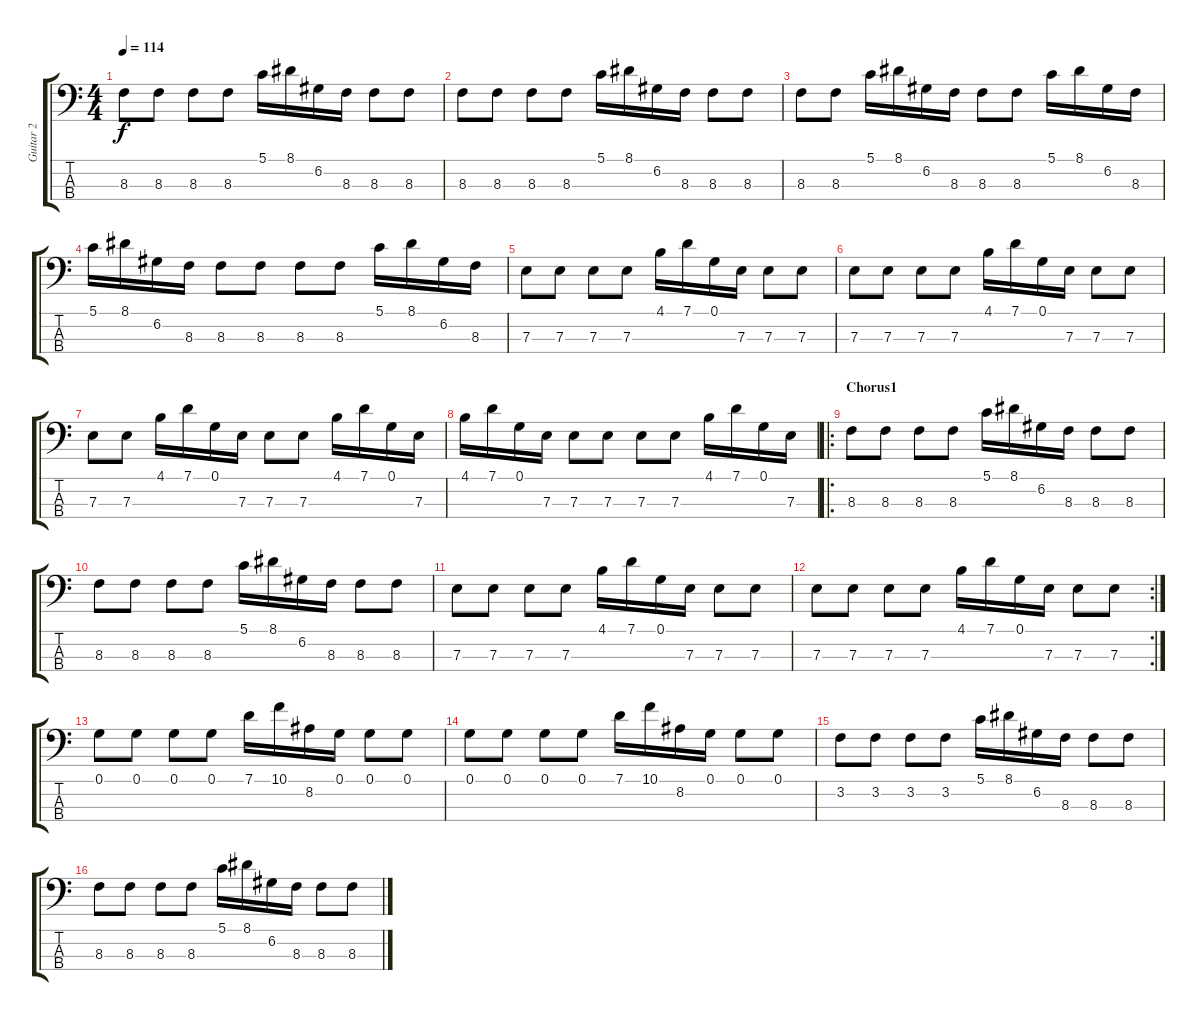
\track ("Guitar 2" "Guitar 2") {instrument synthbass1}
\staff {score tabs}
\tuning (G2 D2 A1 E1) {hide}
\ts (4 4)
\tempo 114
\clef f4
\ks c
8.3.8{dy f} 8.3.8 8.3.8 8.3.8 5.1.16 8.1.16 6.2.16 8.3.16 8.3.8 8.3.8 |
8.3.8 8.3.8 8.3.8 8.3.8 5.1.16 8.1.16 6.2.16 8.3.16 8.3.8 8.3.8 |
8.3.8 8.3.8 5.1.16 8.1.16 6.2.16 8.3.16 8.3.8 8.3.8 5.1.16 8.1.16 6.2.16 8.3.16 |
5.1.16 8.1.16 6.2.16 8.3.16 8.3.8 8.3.8 8.3.8 8.3.8 5.1.16 8.1.16 6.2.16 8.3.16 |
7.3.8 7.3.8 7.3.8 7.3.8 4.1.16 7.1.16 0.1.16 7.3.16 7.3.8 7.3.8 |
7.3.8 7.3.8 7.3.8 7.3.8 4.1.16 7.1.16 0.1.16 7.3.16 7.3.8 7.3.8 |
7.3.8 7.3.8 4.1.16 7.1.16 0.1.16 7.3.16 7.3.8 7.3.8 4.1.16 7.1.16 0.1.16 7.3.16 |
4.1.16 7.1.16 0.1.16 7.3.16 7.3.8 7.3.8 7.3.8 7.3.8 4.1.16 7.1.16 0.1.16 7.3.16 |
\ro
\section ("" "Chorus1")
8.3.8 8.3.8 8.3.8 8.3.8 5.1.16 8.1.16 6.2.16 8.3.16 8.3.8 8.3.8 |
8.3.8 8.3.8 8.3.8 8.3.8 5.1.16 8.1.16 6.2.16 8.3.16 8.3.8 8.3.8 |
7.3.8 7.3.8 7.3.8 7.3.8 4.1.16 7.1.16 0.1.16 7.3.16 7.3.8 7.3.8 |
\rc 2
7.3.8 7.3.8 7.3.8 7.3.8 4.1.16 7.1.16 0.1.16 7.3.16 7.3.8 7.3.8 |
0.1.8 0.1.8 0.1.8 0.1.8 7.1.16 10.1.16 8.2.16 0.1.16 0.1.8 0.1.8 |
0.1.8 0.1.8 0.1.8 0.1.8 7.1.16 10.1.16 8.2.16 0.1.16 0.1.8 0.1.8 |
3.2.8 3.2.8 3.2.8 3.2.8 5.1.16 8.1.16 6.2.16 8.3.16 8.3.8 8.3.8 |
8.3.8 8.3.8 8.3.8 8.3.8 5.1.16 8.1.16 6.2.16 8.3.16 8.3.8 8.3.8
